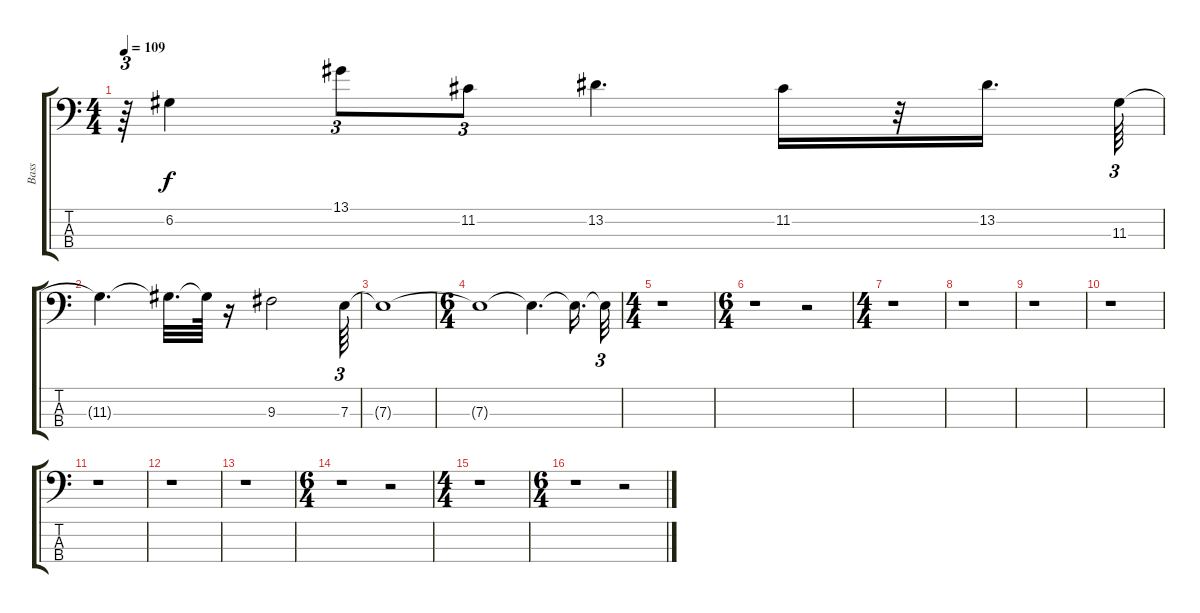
\track ("Bass" "Bass") {instrument fretlessbass}
\staff {score tabs}
\tuning (G2 D2 A1 E1) {hide}
\ts (4 4)
\tempo 109
\clef f4
\ks c
r.64{tu (3 2) dy f} 6.2.4 13.1.8{tu (3 2)} 11.2.8{tu (3 2)} 13.2.4{d} 11.2.16 r.32 13.2.16{d} 11.3.64{tu (3 2)} |
11.3{t}.4{d} 11.3{t}.32{d} 11.3{t}.64 r.16 9.3.2 7.3.64{tu (3 2)} |
7.3{t}.1 |
\ts (6 4)
7.3{t}.1 7.3{t}.4{d} 7.3{t}.16{d} 7.3{t}.32{tu (3 2)} |
\ts (4 4)
r.1 |
\ts (6 4)
r.1 r.2 |
\ts (4 4)
r.1 |
r.1 |
r.1 |
r.1 |
r.1 |
r.1 |
r.1 |
\ts (6 4)
r.1 r.2 |
\ts (4 4)
r.1 |
\ts (6 4)
r.1 r.2
